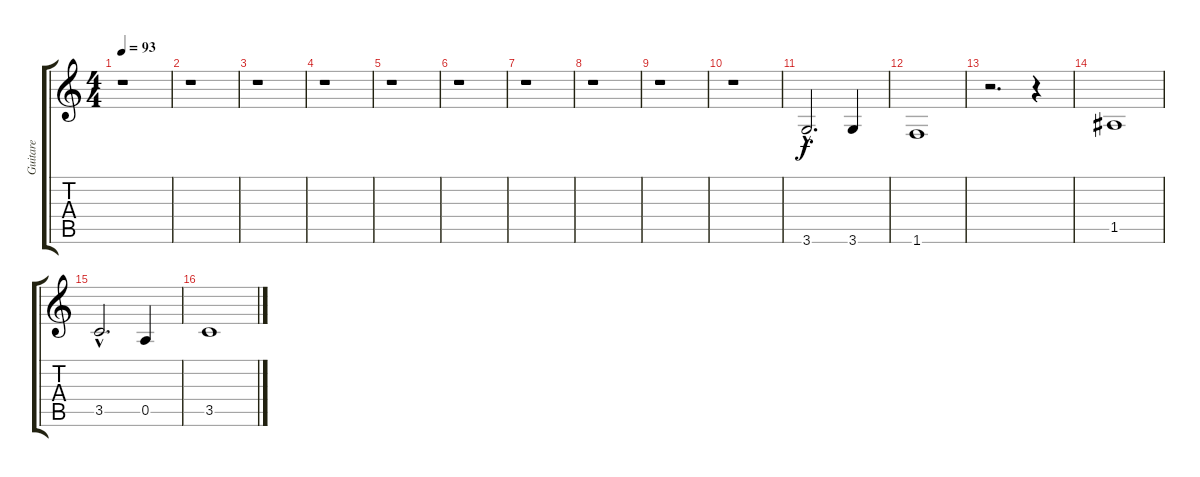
\track ("Guitare" "Guitare") {instrument acousticguitarsteel}
\staff {score tabs}
\tuning (E4 B3 G3 D3 A2 E2) {hide}
\ts (4 4)
\tempo 93
\clef g2
\ks c
r.1{dy f instrument acousticguitarsteel} |
r.1 |
r.1 |
r.1 |
r.1 |
r.1 |
r.1 |
r.1 |
r.1 |
r.1 |
3.6{hac}.2{d} 3.6.4 |
1.6.1 |
r.2{d} r.4 |
1.5.1 |
3.5{hac}.2{d} 0.5.4 |
3.5.1
